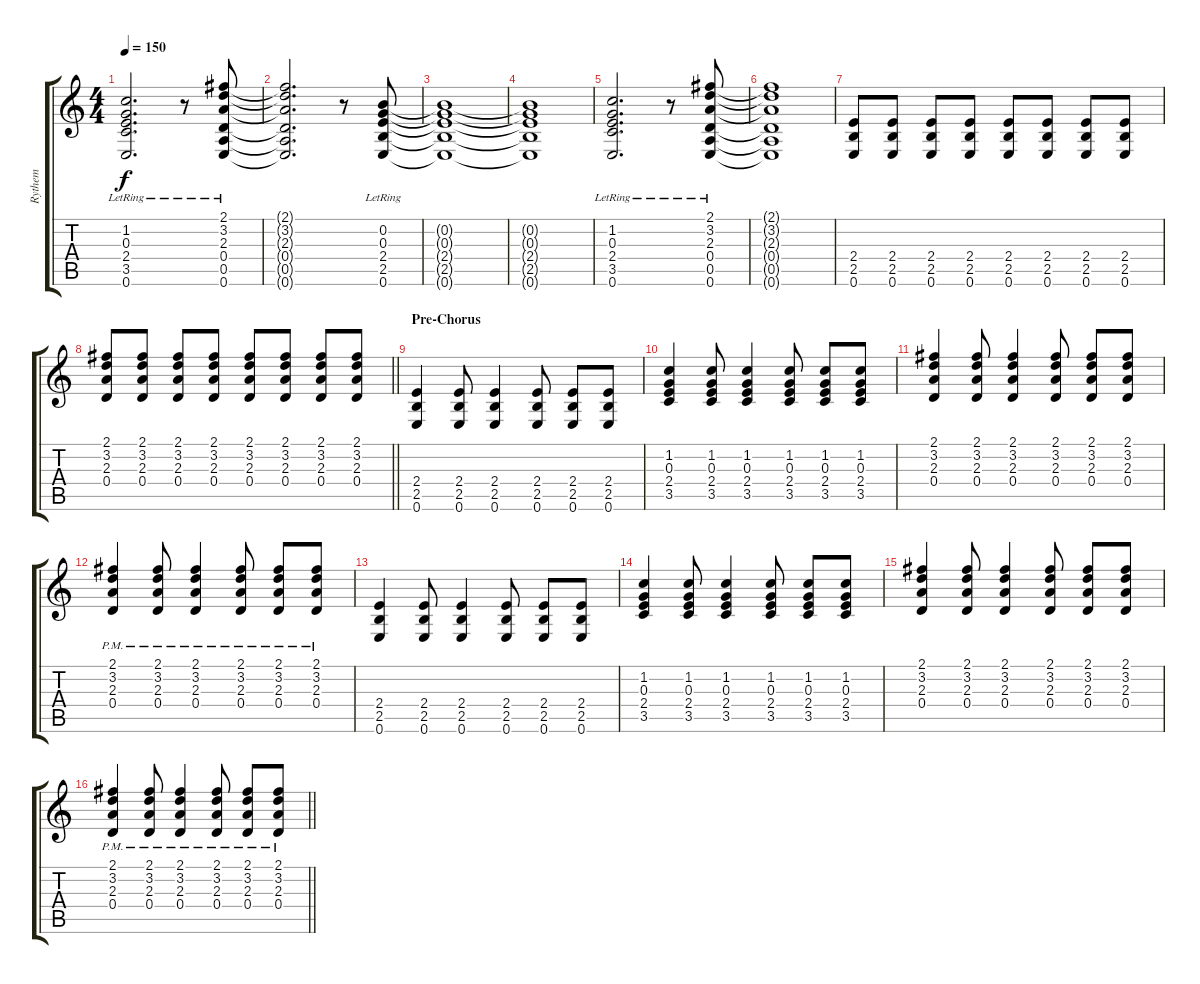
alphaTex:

\track ("Rythem" "Rythem") {instrument acousticguitarsteel}
\staff {score tabs}
\tuning (E4 B3 G3 D3 A2 E2) {hide}
\ts (4 4)
\tempo 150
\clef g2
\ks c
(1.2{lr} 0.3{lr} 2.4{lr} 3.5{lr} 0.6{lr}).2{d dy f} r.8 (2.1{lr} 3.2{lr} 2.3{lr} 0.4{lr} 0.5{lr} 0.6{lr}).8 |
(2.1{t} 3.2{t} 2.3{t} 0.4{t} 0.5{t} 0.6{t}).2{d} r.8 (0.2{lr} 0.3{lr} 2.4{lr} 2.5{lr} 0.6{lr}).8 |
(0.2{t} 0.3{t} 2.4{t} 2.5{t} 0.6{t}).1 |
(0.2{t} 0.3{t} 2.4{t} 2.5{t} 0.6{t}).1 |
(1.2{lr} 0.3{lr} 2.4{lr} 3.5{lr} 0.6{lr}).2{d} r.8 (2.1{lr} 3.2{lr} 2.3{lr} 0.4{lr} 0.5{lr} 0.6{lr}).8 |
(2.1{t} 3.2{t} 2.3{t} 0.4{t} 0.5{t} 0.6{t}).1 |
(2.4 2.5 0.6).8 (2.4 2.5 0.6).8 (2.4 2.5 0.6).8 (2.4 2.5 0.6).8 (2.4 2.5 0.6).8 (2.4 2.5 0.6).8 (2.4 2.5 0.6).8 (2.4 2.5 0.6).8 |
\barLineRight lightlight
(2.1 3.2 2.3 0.4).8 (2.1 3.2 2.3 0.4).8 (2.1 3.2 2.3 0.4).8 (2.1 3.2 2.3 0.4).8 (2.1 3.2 2.3 0.4).8 (2.1 3.2 2.3 0.4).8 (2.1 3.2 2.3 0.4).8 (2.1 3.2 2.3 0.4).8 |
\section ("" "Pre-Chorus")
(2.4 2.5 0.6).4 (2.4 2.5 0.6).8 (2.4 2.5 0.6).4 (2.4 2.5 0.6).8 (2.4 2.5 0.6).8 (2.4 2.5 0.6).8 |
(1.2 0.3 2.4 3.5).4 (1.2 0.3 2.4 3.5).8 (1.2 0.3 2.4 3.5).4 (1.2 0.3 2.4 3.5).8 (1.2 0.3 2.4 3.5).8 (1.2 0.3 2.4 3.5).8 |
(2.1 3.2 2.3 0.4).4 (2.1 3.2 2.3 0.4).8 (2.1 3.2 2.3 0.4).4 (2.1 3.2 2.3 0.4).8 (2.1 3.2 2.3 0.4).8 (2.1 3.2 2.3 0.4).8 |
(2.1{pm} 3.2{pm} 2.3{pm} 0.4{pm}).4 (2.1{pm} 3.2{pm} 2.3{pm} 0.4{pm}).8 (2.1{pm} 3.2{pm} 2.3{pm} 0.4{pm}).4 (2.1{pm} 3.2{pm} 2.3{pm} 0.4{pm}).8 (2.1{pm} 3.2{pm} 2.3{pm} 0.4{pm}).8 (2.1{pm} 3.2{pm} 2.3{pm} 0.4{pm}).8 |
(2.4 2.5 0.6).4 (2.4 2.5 0.6).8 (2.4 2.5 0.6).4 (2.4 2.5 0.6).8 (2.4 2.5 0.6).8 (2.4 2.5 0.6).8 |
(1.2 0.3 2.4 3.5).4 (1.2 0.3 2.4 3.5).8 (1.2 0.3 2.4 3.5).4 (1.2 0.3 2.4 3.5).8 (1.2 0.3 2.4 3.5).8 (1.2 0.3 2.4 3.5).8 |
(2.1 3.2 2.3 0.4).4 (2.1 3.2 2.3 0.4).8 (2.1 3.2 2.3 0.4).4 (2.1 3.2 2.3 0.4).8 (2.1 3.2 2.3 0.4).8 (2.1 3.2 2.3 0.4).8 |
\barLineRight lightlight
(2.1{pm} 3.2{pm} 2.3{pm} 0.4{pm}).4 (2.1{pm} 3.2{pm} 2.3{pm} 0.4{pm}).8 (2.1{pm} 3.2{pm} 2.3{pm} 0.4{pm}).4 (2.1{pm} 3.2{pm} 2.3{pm} 0.4{pm}).8 (2.1{pm} 3.2{pm} 2.3{pm} 0.4{pm}).8 (2.1{pm} 3.2{pm} 2.3{pm} 0.4{pm}).8
